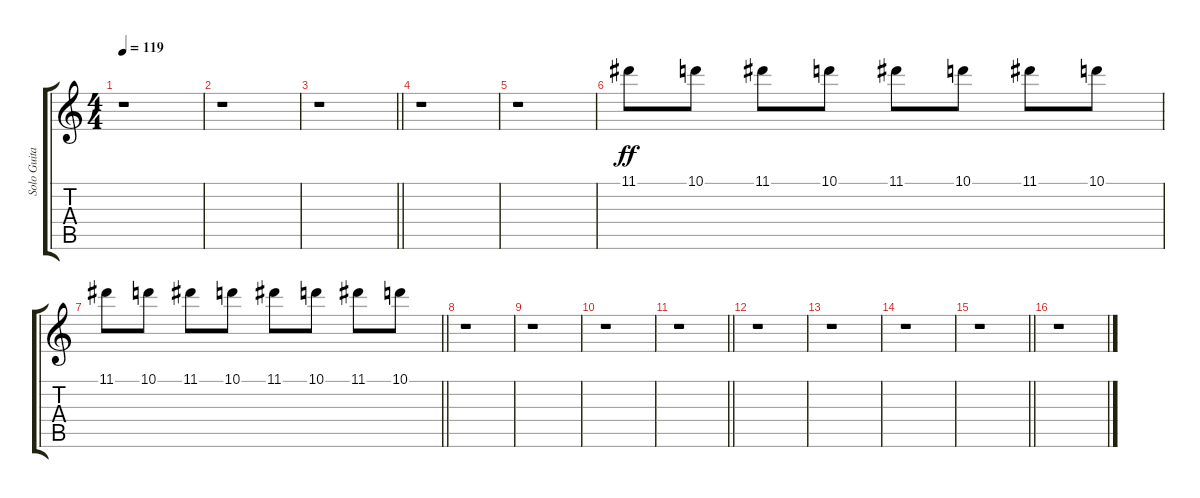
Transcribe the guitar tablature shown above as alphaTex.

\track ("Solo Guitar" "Solo Guita") {instrument distortionguitar}
\staff {score tabs}
\tuning (E4 B3 G3 D3 A2 E2) {hide}
\ts (4 4)
\tempo 119
\clef g2
\ks c
r.1{dy ff} |
r.1 |
\barLineRight lightlight
r.1 |
r.1 |
r.1 |
11.1.8 10.1.8 11.1.8 10.1.8 11.1.8 10.1.8 11.1.8 10.1.8 |
\barLineRight lightlight
11.1.8 10.1.8 11.1.8 10.1.8 11.1.8 10.1.8 11.1.8 10.1.8 |
r.1 |
r.1 |
r.1 |
\barLineRight lightlight
r.1 |
r.1 |
r.1 |
r.1 |
\barLineRight lightlight
r.1 |
r.1
